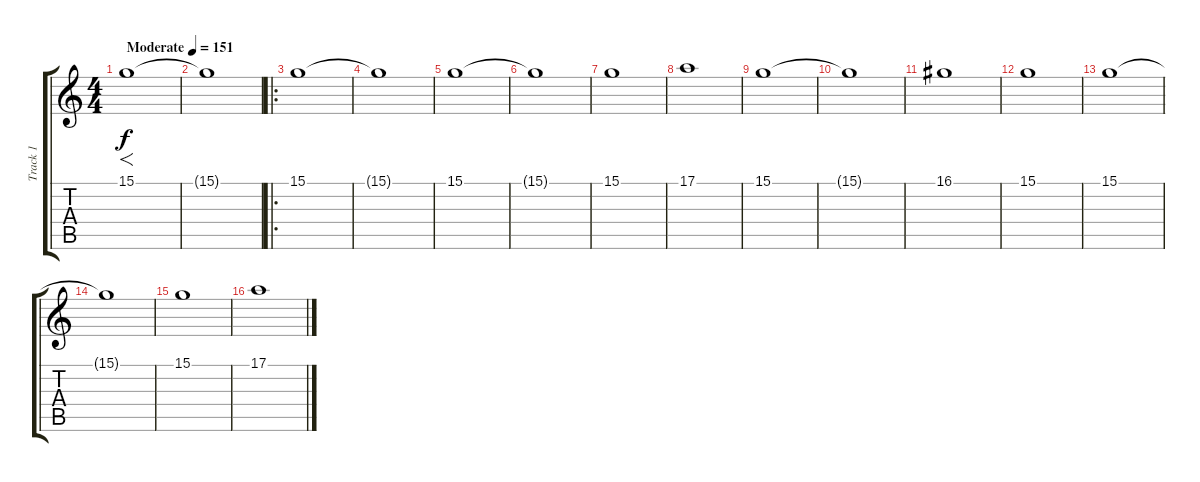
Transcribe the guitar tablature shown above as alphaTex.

\track ("Track 1" "Track 1") {instrument stringensemble1}
\staff {score tabs}
\tuning (E4 B3 G3 D3 A2 E2) {hide}
\ts (4 4)
\tempo (151 "Moderate")
\clef g2
\ks c
15.1.1{f dy f instrument stringensemble1} |
15.1{t}.1 |
\ro
15.1.1 |
15.1{t}.1 |
15.1.1 |
15.1{t}.1 |
15.1.1 |
17.1.1 |
15.1.1 |
15.1{t}.1 |
16.1.1 |
15.1.1 |
15.1.1 |
15.1{t}.1 |
15.1.1 |
17.1.1
